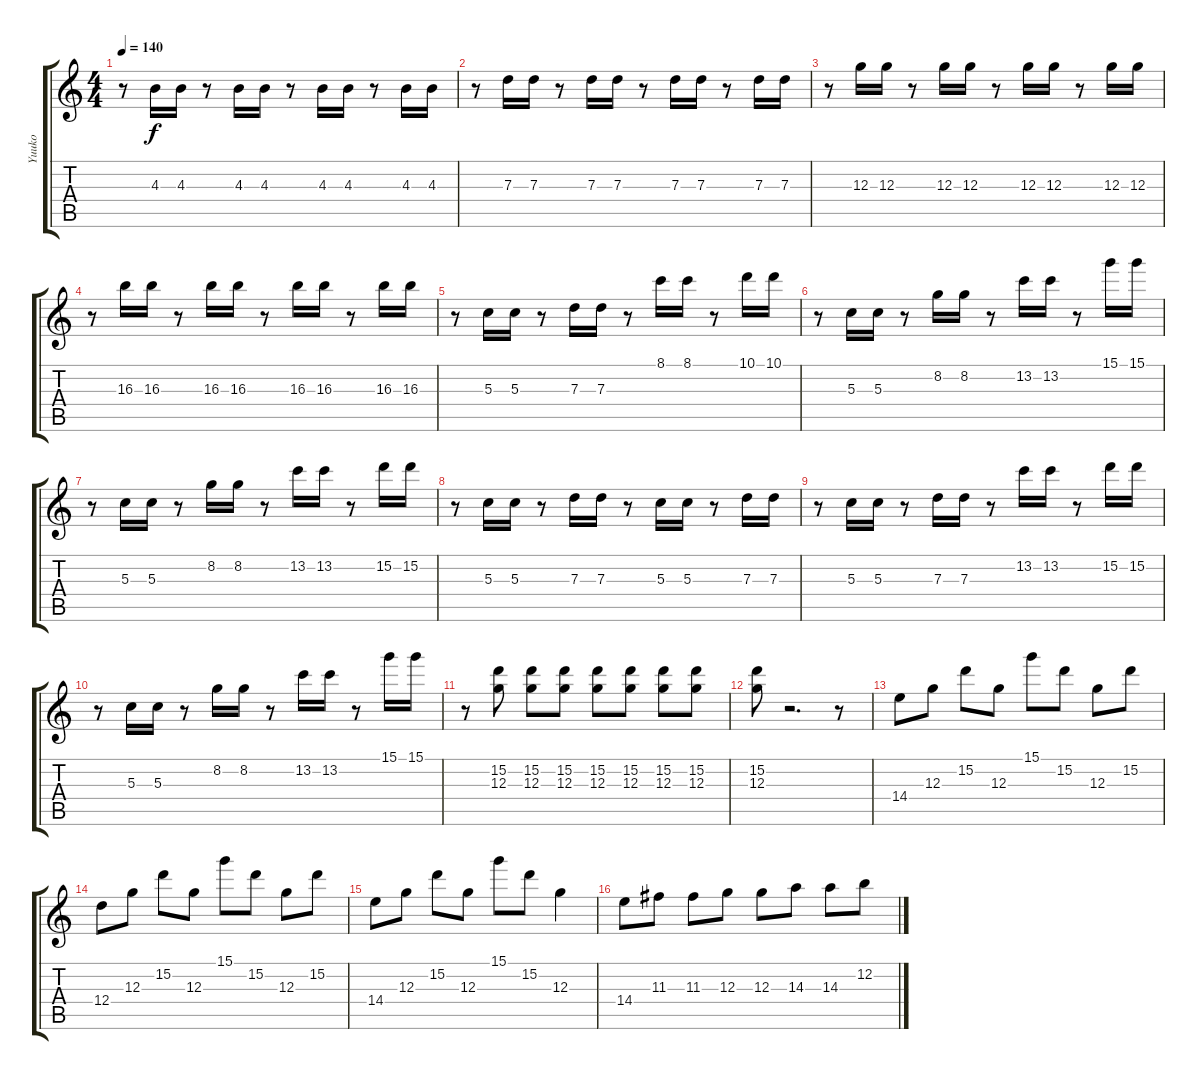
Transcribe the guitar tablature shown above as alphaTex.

\track ("Yuuko" "Yuuko") {instrument overdrivenguitar}
\staff {score tabs}
\tuning (E4 B3 G3 D3 A2 E2) {hide}
\ts (4 4)
\tempo 140
\clef g2
\ks c
r.8{dy f} 4.3.16 4.3.16 r.8 4.3.16 4.3.16 r.8 4.3.16 4.3.16 r.8 4.3.16 4.3.16 |
r.8 7.3.16 7.3.16 r.8 7.3.16 7.3.16 r.8 7.3.16 7.3.16 r.8 7.3.16 7.3.16 |
r.8 12.3.16 12.3.16 r.8 12.3.16 12.3.16 r.8 12.3.16 12.3.16 r.8 12.3.16 12.3.16 |
r.8 16.3.16 16.3.16 r.8 16.3.16 16.3.16 r.8 16.3.16 16.3.16 r.8 16.3.16 16.3.16 |
r.8 5.3.16 5.3.16 r.8 7.3.16 7.3.16 r.8 8.1.16 8.1.16 r.8 10.1.16 10.1.16 |
r.8 5.3.16 5.3.16 r.8 8.2.16 8.2.16 r.8 13.2.16 13.2.16 r.8 15.1.16 15.1.16 |
r.8 5.3.16 5.3.16 r.8 8.2.16 8.2.16 r.8 13.2.16 13.2.16 r.8 15.2.16 15.2.16 |
r.8 5.3.16 5.3.16 r.8 7.3.16 7.3.16 r.8 5.3.16 5.3.16 r.8 7.3.16 7.3.16 |
r.8 5.3.16 5.3.16 r.8 7.3.16 7.3.16 r.8 13.2.16 13.2.16 r.8 15.2.16 15.2.16 |
r.8 5.3.16 5.3.16 r.8 8.2.16 8.2.16 r.8 13.2.16 13.2.16 r.8 15.1.16 15.1.16 |
r.8 (15.2 12.3).8 (15.2 12.3).8 (15.2 12.3).8 (15.2 12.3).8 (15.2 12.3).8 (15.2 12.3).8 (15.2 12.3).8 |
(15.2 12.3).8 r.2{d} r.8 |
14.4.8 12.3.8 15.2.8 12.3.8 15.1.8 15.2.8 12.3.8 15.2.8 |
12.4.8 12.3.8 15.2.8 12.3.8 15.1.8 15.2.8 12.3.8 15.2.8 |
14.4.8 12.3.8 15.2.8 12.3.8 15.1.8 15.2.8 12.3.4 |
14.4.8 11.3.8 11.3.8 12.3.8 12.3.8 14.3.8 14.3.8 12.2.8
